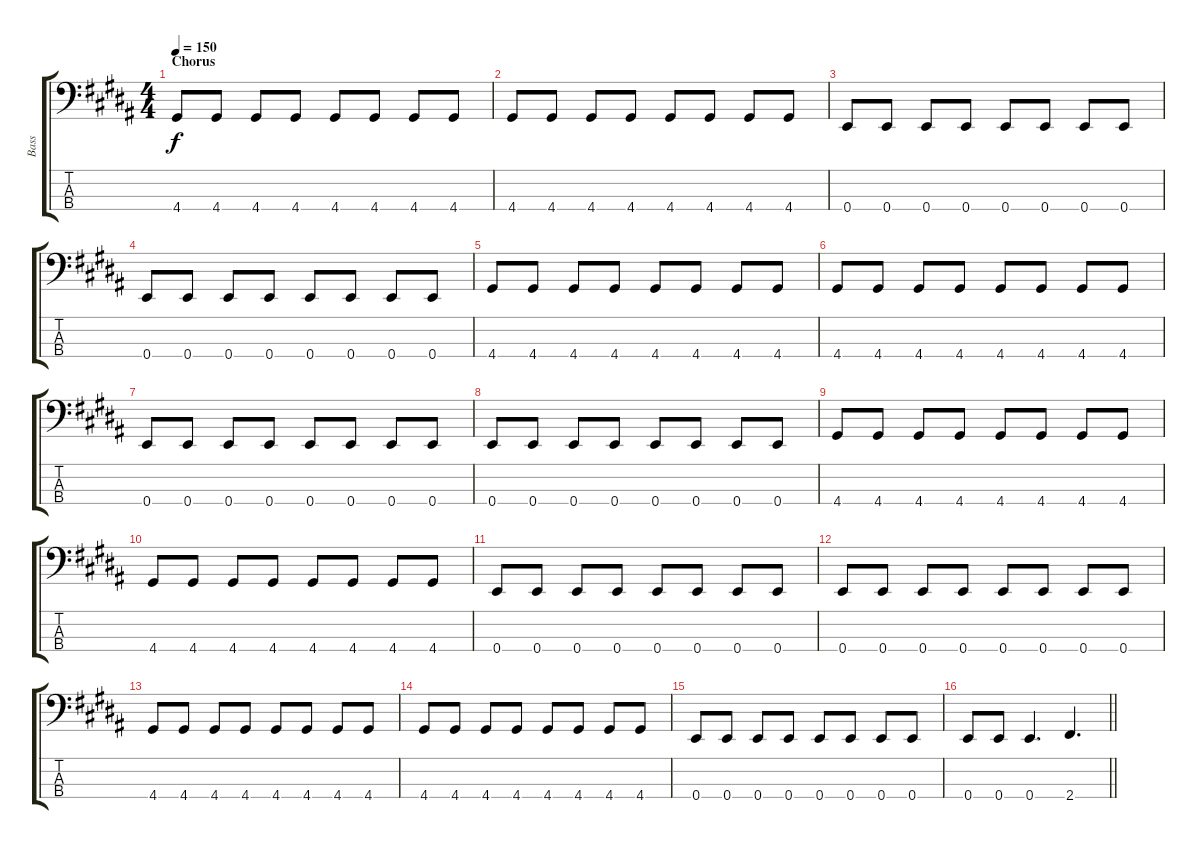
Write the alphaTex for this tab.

\track ("Bass" "Bass") {instrument electricbassfinger}
\staff {score tabs}
\tuning (G2 D2 A1 E1) {hide}
\ts (4 4)
\section ("" "Chorus")
\tempo 150
\clef f4
\ks b
4.4.8{dy f} 4.4.8 4.4.8 4.4.8 4.4.8 4.4.8 4.4.8 4.4.8 |
4.4.8 4.4.8 4.4.8 4.4.8 4.4.8 4.4.8 4.4.8 4.4.8 |
0.4.8 0.4.8 0.4.8 0.4.8 0.4.8 0.4.8 0.4.8 0.4.8 |
0.4.8 0.4.8 0.4.8 0.4.8 0.4.8 0.4.8 0.4.8 0.4.8 |
4.4.8 4.4.8 4.4.8 4.4.8 4.4.8 4.4.8 4.4.8 4.4.8 |
4.4.8 4.4.8 4.4.8 4.4.8 4.4.8 4.4.8 4.4.8 4.4.8 |
0.4.8 0.4.8 0.4.8 0.4.8 0.4.8 0.4.8 0.4.8 0.4.8 |
0.4.8 0.4.8 0.4.8 0.4.8 0.4.8 0.4.8 0.4.8 0.4.8 |
4.4.8 4.4.8 4.4.8 4.4.8 4.4.8 4.4.8 4.4.8 4.4.8 |
4.4.8 4.4.8 4.4.8 4.4.8 4.4.8 4.4.8 4.4.8 4.4.8 |
0.4.8 0.4.8 0.4.8 0.4.8 0.4.8 0.4.8 0.4.8 0.4.8 |
0.4.8 0.4.8 0.4.8 0.4.8 0.4.8 0.4.8 0.4.8 0.4.8 |
4.4.8 4.4.8 4.4.8 4.4.8 4.4.8 4.4.8 4.4.8 4.4.8 |
4.4.8 4.4.8 4.4.8 4.4.8 4.4.8 4.4.8 4.4.8 4.4.8 |
0.4.8 0.4.8 0.4.8 0.4.8 0.4.8 0.4.8 0.4.8 0.4.8 |
\barLineRight lightlight
0.4.8 0.4.8 0.4.4{d} 2.4.4{d}
